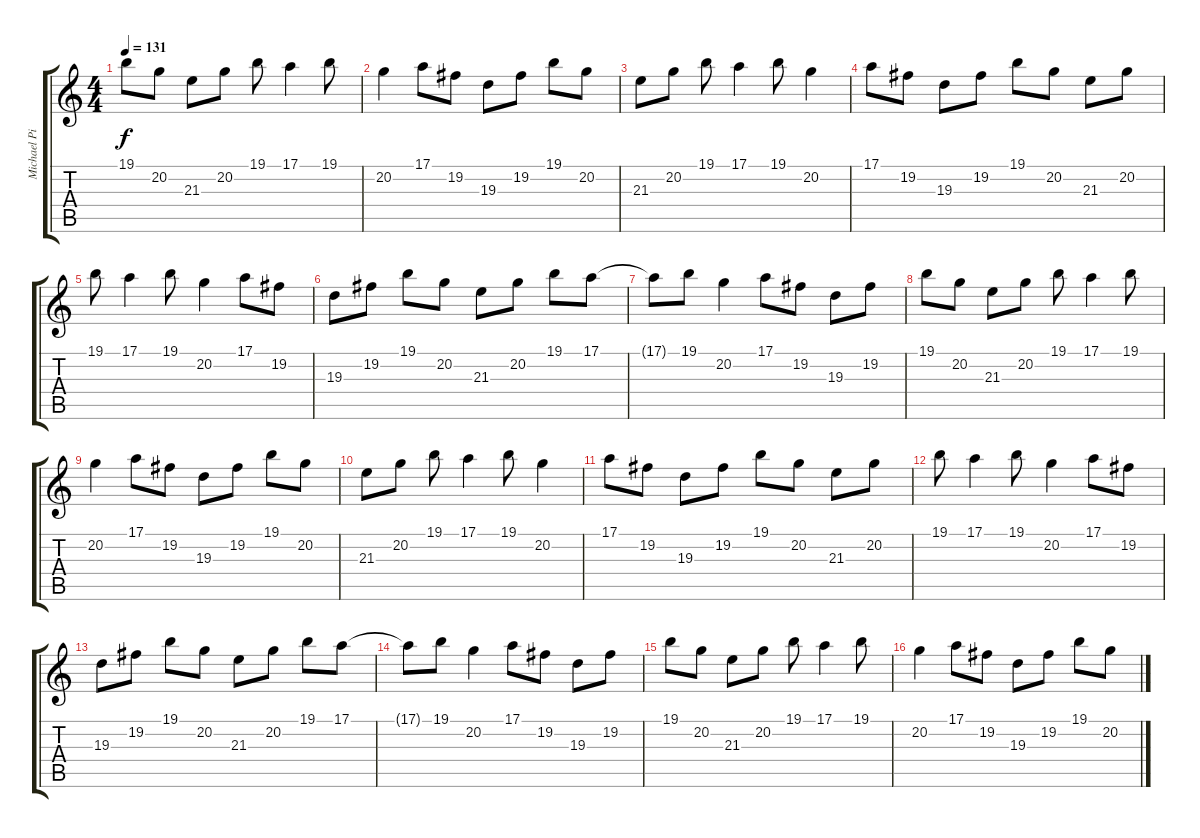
\track ("Michael Pinnella (piano)" "Michael Pi") {instrument electricgrandpiano}
\staff {score tabs}
\tuning (E4 B3 G3 D3 A2 E2) {hide}
\ts (4 4)
\tempo 131
\clef g2
\ks c
19.1.8{dy f} 20.2.8 21.3.8 20.2.8 19.1.8 17.1.4 19.1.8 |
20.2.4 17.1.8 19.2.8 19.3.8 19.2.8 19.1.8 20.2.8 |
21.3.8 20.2.8 19.1.8 17.1.4 19.1.8 20.2.4 |
17.1.8 19.2.8 19.3.8 19.2.8 19.1.8 20.2.8 21.3.8 20.2.8 |
19.1.8 17.1.4 19.1.8 20.2.4 17.1.8 19.2.8 |
19.3.8 19.2.8 19.1.8 20.2.8 21.3.8 20.2.8 19.1.8 17.1.8 |
17.1{t}.8 19.1.8 20.2.4 17.1.8 19.2.8 19.3.8 19.2.8 |
19.1.8 20.2.8 21.3.8 20.2.8 19.1.8 17.1.4 19.1.8 |
20.2.4 17.1.8 19.2.8 19.3.8 19.2.8 19.1.8 20.2.8 |
21.3.8 20.2.8 19.1.8 17.1.4 19.1.8 20.2.4 |
17.1.8 19.2.8 19.3.8 19.2.8 19.1.8 20.2.8 21.3.8 20.2.8 |
19.1.8 17.1.4 19.1.8 20.2.4 17.1.8 19.2.8 |
19.3.8 19.2.8 19.1.8 20.2.8 21.3.8 20.2.8 19.1.8 17.1.8 |
17.1{t}.8 19.1.8 20.2.4 17.1.8 19.2.8 19.3.8 19.2.8 |
19.1.8 20.2.8 21.3.8 20.2.8 19.1.8 17.1.4 19.1.8 |
20.2.4 17.1.8 19.2.8 19.3.8 19.2.8 19.1.8 20.2.8
